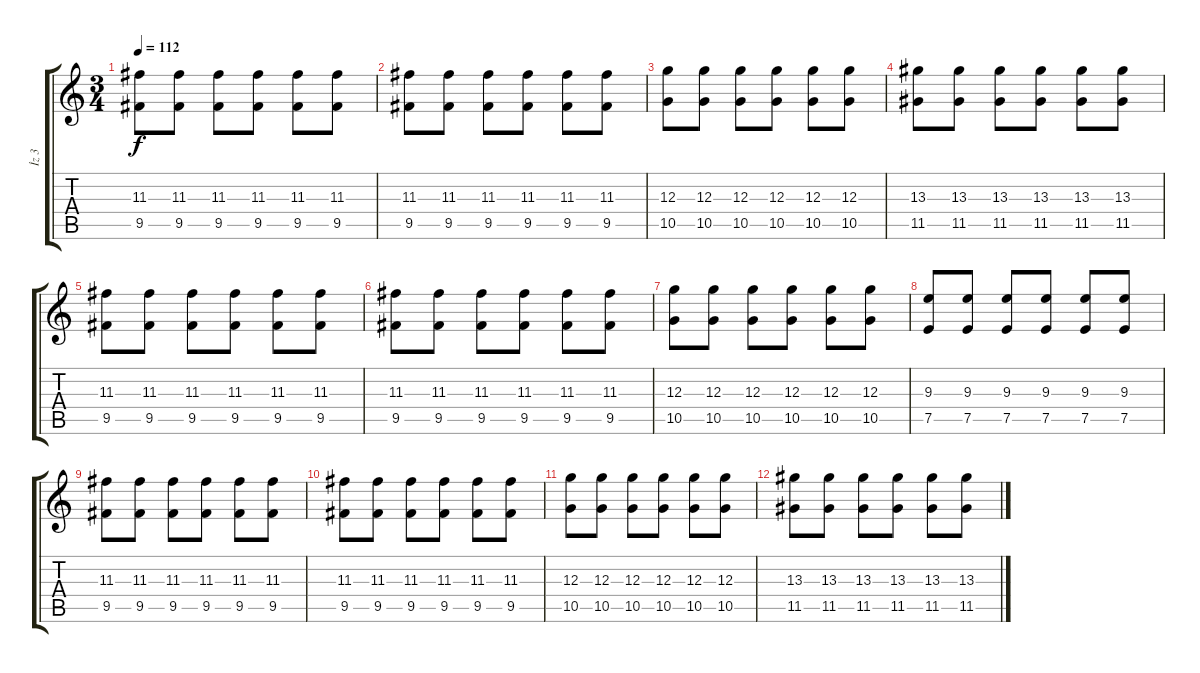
\track ("İz 3" "İz 3") {instrument distortionguitar}
\staff {score tabs}
\tuning (E4 B3 G3 D3 A2 D2) {hide}
\ts (3 4)
\tempo 112
\clef g2
\ks c
(11.3 9.5).8{dy f volume 13} (11.3 9.5).8 (11.3 9.5).8 (11.3 9.5).8 (11.3 9.5).8 (11.3 9.5).8 |
(11.3 9.5).8 (11.3 9.5).8 (11.3 9.5).8 (11.3 9.5).8 (11.3 9.5).8 (11.3 9.5).8 |
(12.3 10.5).8 (12.3 10.5).8 (12.3 10.5).8 (12.3 10.5).8 (12.3 10.5).8 (12.3 10.5).8 |
(13.3 11.5).8 (13.3 11.5).8 (13.3 11.5).8 (13.3 11.5).8 (13.3 11.5).8 (13.3 11.5).8 |
(11.3 9.5).8{volume 10} (11.3 9.5).8 (11.3 9.5).8 (11.3 9.5).8 (11.3 9.5).8 (11.3 9.5).8 |
(11.3 9.5).8 (11.3 9.5).8 (11.3 9.5).8 (11.3 9.5).8 (11.3 9.5).8 (11.3 9.5).8 |
(12.3 10.5).8 (12.3 10.5).8 (12.3 10.5).8 (12.3 10.5).8 (12.3 10.5).8 (12.3 10.5).8 |
(9.3 7.5).8 (9.3 7.5).8 (9.3 7.5).8 (9.3 7.5).8 (9.3 7.5).8 (9.3 7.5).8 |
(11.3 9.5).8{volume 13} (11.3 9.5).8 (11.3 9.5).8 (11.3 9.5).8 (11.3 9.5).8 (11.3 9.5).8 |
(11.3 9.5).8 (11.3 9.5).8 (11.3 9.5).8 (11.3 9.5).8 (11.3 9.5).8 (11.3 9.5).8 |
(12.3 10.5).8 (12.3 10.5).8 (12.3 10.5).8 (12.3 10.5).8 (12.3 10.5).8 (12.3 10.5).8 |
(13.3 11.5).8 (13.3 11.5).8 (13.3 11.5).8 (13.3 11.5).8 (13.3 11.5).8 (13.3 11.5).8
